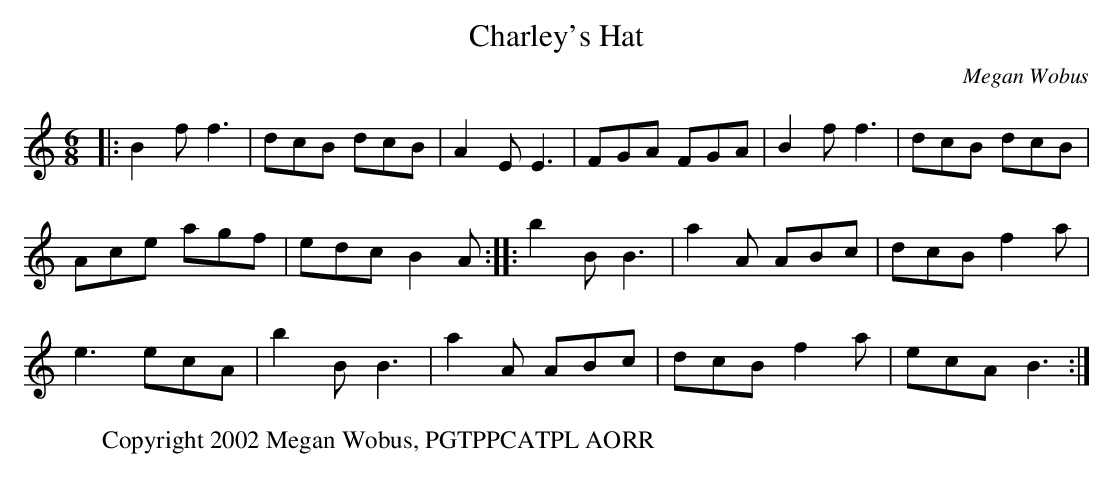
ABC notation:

X:1
T:Charley's Hat
C:Megan Wobus
M:6/8
K:bmin
|: B2f f3 | dcB dcB | A2E E3 | FGA FGA | B2f f3 | dcB dcB |
 Ace agf | edc B2A :||: b2B B3 | a2A ABc | dcB f2a |
 e3 ecA  | b2B B3 | a2A ABc | dcB f2a | ecA B3 :|
W:Copyright 2002 Megan Wobus, PGTPPCATPL AORR
